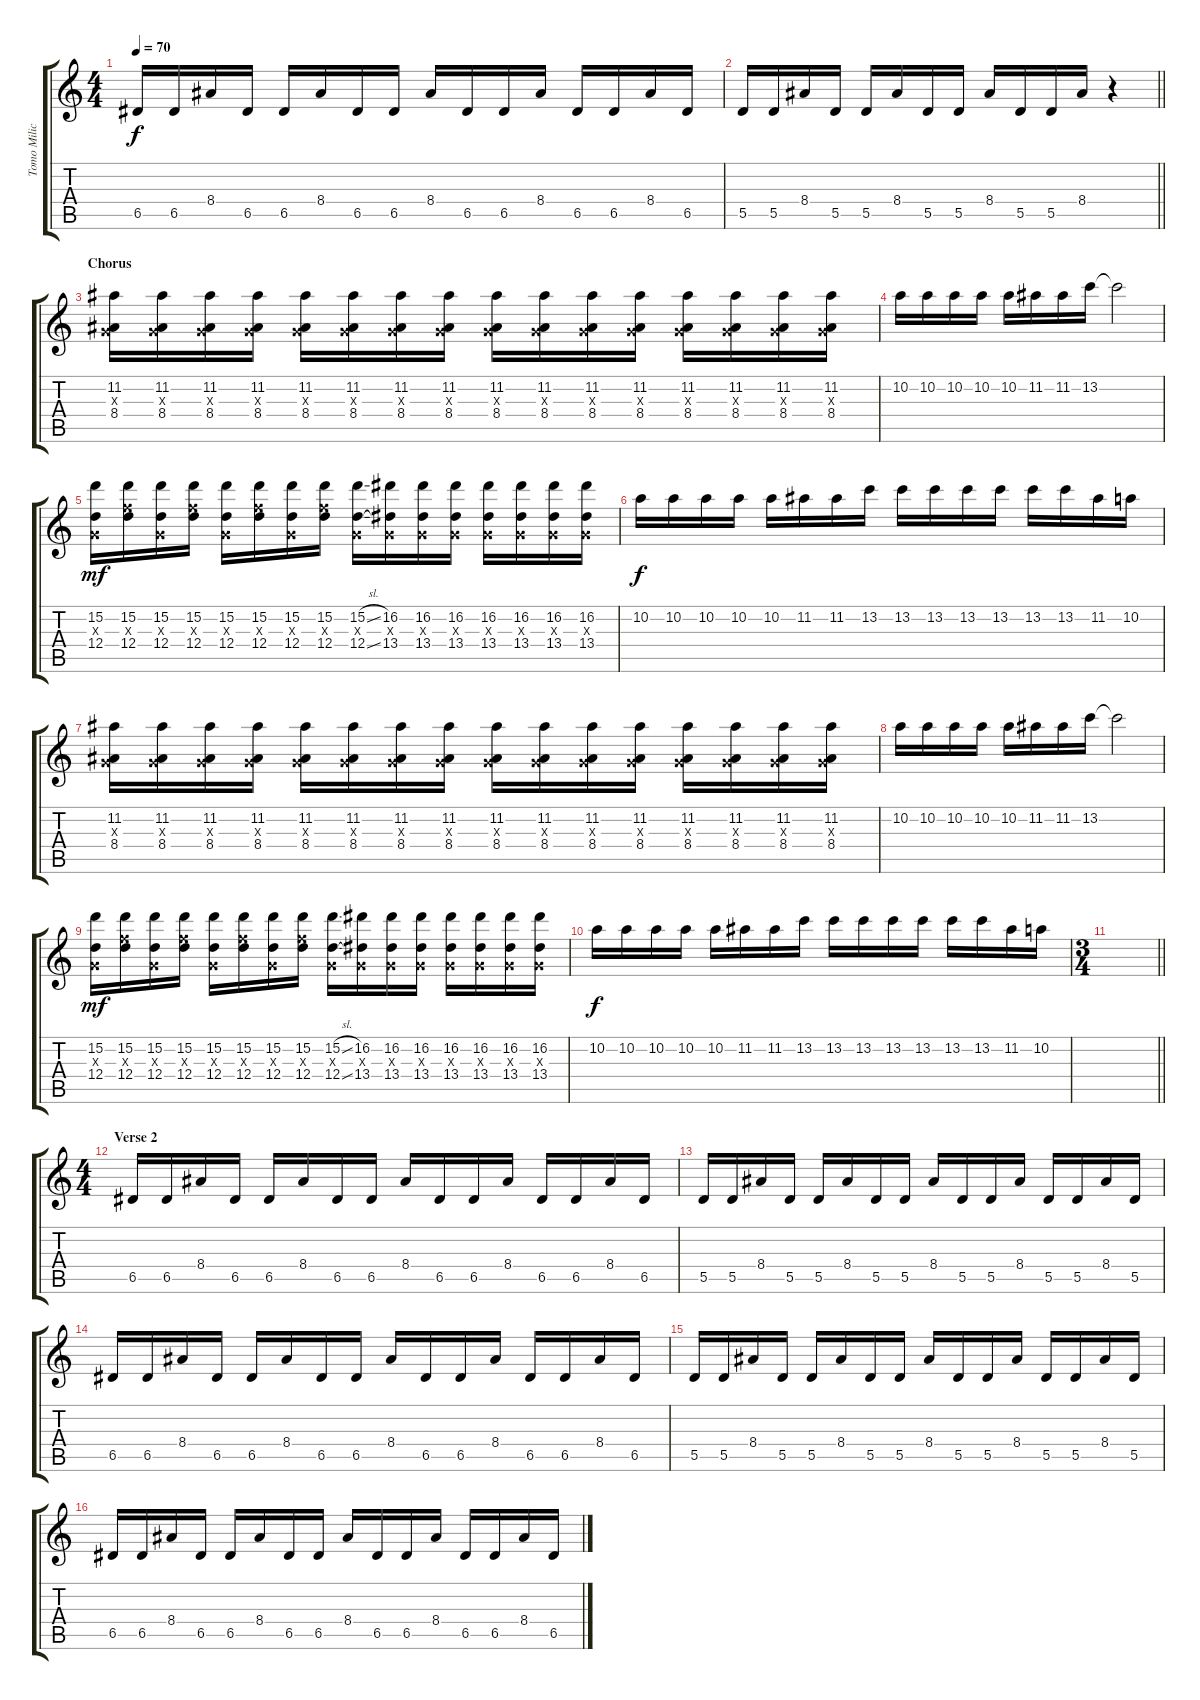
\track ("Tomo Milicevic (Lead Guitar)" "Tomo Milic") {instrument overdrivenguitar}
\staff {score tabs}
\tuning (E4 B3 G3 D3 A2 E2) {hide}
\ts (4 4)
\tempo 70
\clef g2
\ks c
6.5.16{dy f} 6.5.16 8.4.16 6.5.16 6.5.16 8.4.16 6.5.16 6.5.16 8.4.16 6.5.16 6.5.16 8.4.16 6.5.16 6.5.16 8.4.16 6.5.16 |
\barLineRight lightlight
5.5.16 5.5.16 8.4.16 5.5.16 5.5.16 8.4.16 5.5.16 5.5.16 8.4.16 5.5.16 5.5.16 8.4.16 r.4 |
\section ("" "Chorus")
(11.2 0.3{x} 8.4).16 (11.2 0.3{x} 8.4).16 (11.2 0.3{x} 8.4).16 (11.2 0.3{x} 8.4).16 (11.2 0.3{x} 8.4).16 (11.2 0.3{x} 8.4).16 (11.2 0.3{x} 8.4).16 (11.2 0.3{x} 8.4).16 (11.2 0.3{x} 8.4).16 (11.2 0.3{x} 8.4).16 (11.2 0.3{x} 8.4).16 (11.2 0.3{x} 8.4).16 (11.2 0.3{x} 8.4).16 (11.2 0.3{x} 8.4).16 (11.2 0.3{x} 8.4).16 (11.2 0.3{x} 8.4).16 |
10.2.16 10.2.16 10.2.16 10.2.16 10.2.16 11.2.16 11.2.16 13.2.16 13.2{t}.2 |
(15.2 0.3{x} 12.4).16{dy mf} (15.2 10.3{x} 12.4).16 (15.2 0.3{x} 12.4).16 (15.2 10.3{x} 12.4).16 (15.2 0.3{x} 12.4).16 (15.2 10.3{x} 12.4).16 (15.2 0.3{x} 12.4).16 (15.2 10.3{x} 12.4).16 (15.2{sl} 0.3{x} 12.4{sl}).16 (16.2 0.3{x} 13.4).16 (16.2 0.3{x} 13.4).16 (16.2 0.3{x} 13.4).16 (16.2 0.3{x} 13.4).16 (16.2 0.3{x} 13.4).16 (16.2 0.3{x} 13.4).16 (16.2 0.3{x} 13.4).16 |
10.2.16{dy f} 10.2.16 10.2.16 10.2.16 10.2.16 11.2.16 11.2.16 13.2.16 13.2.16 13.2.16 13.2.16 13.2.16 13.2.16 13.2.16 11.2.16 10.2.16 |
(11.2 0.3{x} 8.4).16 (11.2 0.3{x} 8.4).16 (11.2 0.3{x} 8.4).16 (11.2 0.3{x} 8.4).16 (11.2 0.3{x} 8.4).16 (11.2 0.3{x} 8.4).16 (11.2 0.3{x} 8.4).16 (11.2 0.3{x} 8.4).16 (11.2 0.3{x} 8.4).16 (11.2 0.3{x} 8.4).16 (11.2 0.3{x} 8.4).16 (11.2 0.3{x} 8.4).16 (11.2 0.3{x} 8.4).16 (11.2 0.3{x} 8.4).16 (11.2 0.3{x} 8.4).16 (11.2 0.3{x} 8.4).16 |
10.2.16 10.2.16 10.2.16 10.2.16 10.2.16 11.2.16 11.2.16 13.2.16 13.2{t}.2 |
(15.2 0.3{x} 12.4).16{dy mf} (15.2 10.3{x} 12.4).16 (15.2 0.3{x} 12.4).16 (15.2 10.3{x} 12.4).16 (15.2 0.3{x} 12.4).16 (15.2 10.3{x} 12.4).16 (15.2 0.3{x} 12.4).16 (15.2 10.3{x} 12.4).16 (15.2{sl} 0.3{x} 12.4{sl}).16 (16.2 0.3{x} 13.4).16 (16.2 0.3{x} 13.4).16 (16.2 0.3{x} 13.4).16 (16.2 0.3{x} 13.4).16 (16.2 0.3{x} 13.4).16 (16.2 0.3{x} 13.4).16 (16.2 0.3{x} 13.4).16 |
10.2.16{dy f} 10.2.16 10.2.16 10.2.16 10.2.16 11.2.16 11.2.16 13.2.16 13.2.16 13.2.16 13.2.16 13.2.16 13.2.16 13.2.16 11.2.16 10.2.16 |
\ts (3 4)
\barLineRight lightlight
|
\ts (4 4)
\section ("" "Verse 2")
6.5.16 6.5.16 8.4.16 6.5.16 6.5.16 8.4.16 6.5.16 6.5.16 8.4.16 6.5.16 6.5.16 8.4.16 6.5.16 6.5.16 8.4.16 6.5.16 |
5.5.16 5.5.16 8.4.16 5.5.16 5.5.16 8.4.16 5.5.16 5.5.16 8.4.16 5.5.16 5.5.16 8.4.16 5.5.16 5.5.16 8.4.16 5.5.16 |
6.5.16 6.5.16 8.4.16 6.5.16 6.5.16 8.4.16 6.5.16 6.5.16 8.4.16 6.5.16 6.5.16 8.4.16 6.5.16 6.5.16 8.4.16 6.5.16 |
5.5.16 5.5.16 8.4.16 5.5.16 5.5.16 8.4.16 5.5.16 5.5.16 8.4.16 5.5.16 5.5.16 8.4.16 5.5.16 5.5.16 8.4.16 5.5.16 |
6.5.16 6.5.16 8.4.16 6.5.16 6.5.16 8.4.16 6.5.16 6.5.16 8.4.16 6.5.16 6.5.16 8.4.16 6.5.16 6.5.16 8.4.16 6.5.16
